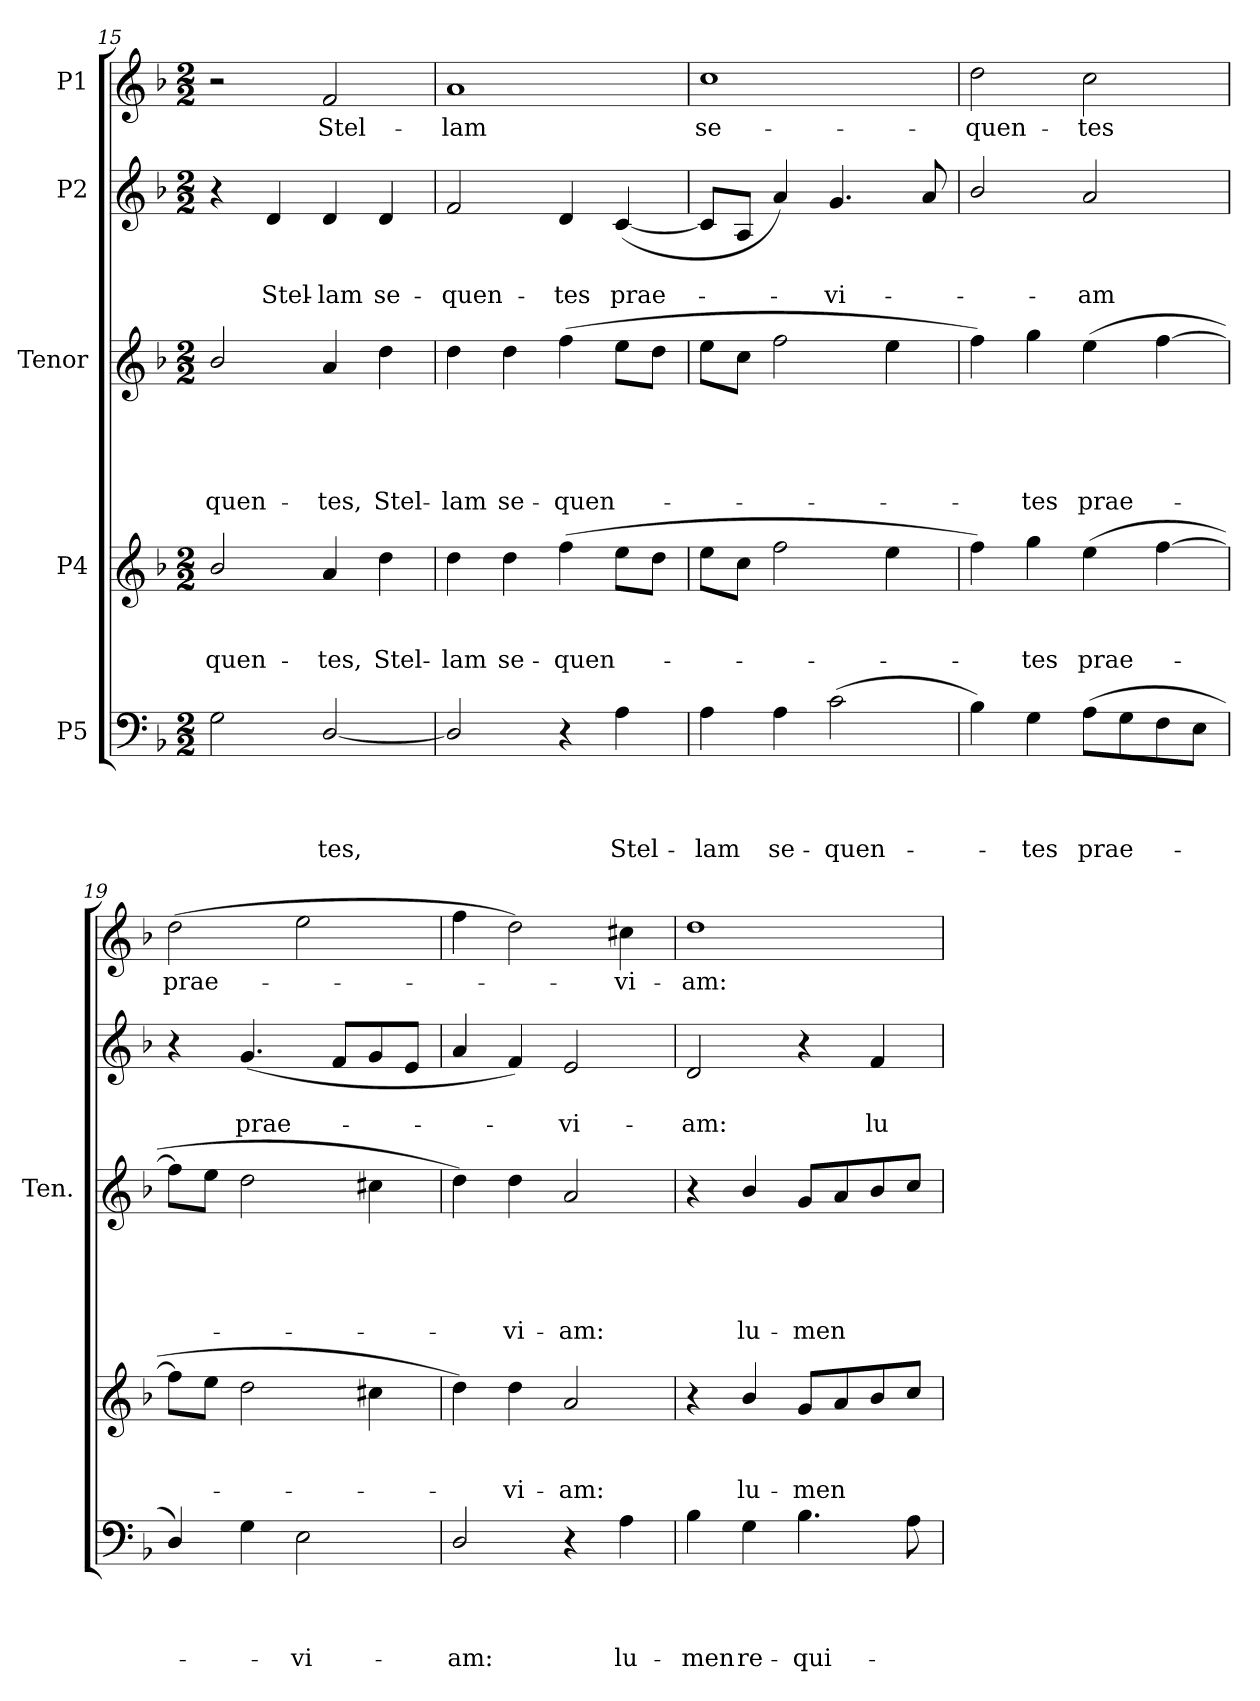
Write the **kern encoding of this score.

**kern	**text	**text	**text	**text	**kern	**text	**text	**text	**kern	**text	**text	**text	**text	**text	**kern	**text	**text	**kern	**text
*part5	*part5	*part5	*part5	*part5	*part4	*part4	*part4	*part4	*part3	*part3	*part3	*part3	*part3	*part3	*part2	*part2	*part2	*part1	*part1
*staff5	*staff5	*staff5	*staff5	*staff5	*staff4	*staff4	*staff4	*staff4	*staff3	*staff3	*staff3	*staff3	*staff3	*staff3	*staff2	*staff2	*staff2	*staff1	*staff1
*I"P5	*	*	*	*	*I"P4	*	*	*	*I"Tenor	*	*	*	*	*	*I"P2	*	*	*I"P1	*
*	*	*	*	*	*	*	*	*	*I'Ten.	*	*	*	*	*	*	*	*	*	*
*clefF4	*	*	*	*	*clefG2	*	*	*	*clefG2	*	*	*	*	*	*clefG2	*	*	*clefG2	*
*	*	*	*	*	*ITrd7c12	*	*	*	*ITrd7c12	*	*	*	*	*	*	*	*	*	*
*k[b-]	*	*	*	*	*k[b-]	*	*	*	*k[b-]	*	*	*	*	*	*k[b-]	*	*	*k[b-]	*
*F:	*	*	*	*	*F:	*	*	*	*F:	*	*	*	*	*	*F:	*	*	*F:	*
*M2/2	*	*	*	*	*M2/2	*	*	*	*M2/2	*	*	*	*	*	*M2/2	*	*	*M2/2	*
=15	=15	=15	=15	=15	=15	=15	=15	=15	=15	=15	=15	=15	=15	=15	=15	=15	=15	=15	=15
!	!	!	!	!	!	!	!	!LO:LY:b	!	!	!	!	!	!LO:LY:b	!	!	!	!	!
2G\	.	.	.	.	2B-/	.	.	-quen-	2B-/	.	.	.	.	-quen-	4r	.	.	2r	.
!	!	!	!	!	!	!	!	!	!	!	!	!	!	!	!	!	!LO:LY:b	!	!
.	.	.	.	.	.	.	.	.	.	.	.	.	.	.	4d/	.	Stel-	.	.
!	!	!	!	!LO:LY:b	!	!	!	!LO:LY:b	!	!	!	!	!	!LO:LY:b	!	!	!LO:LY:b	!	!LO:LY:b
[<2D/	.	.	.	-tes,	4A/	.	.	-tes,	4A/	.	.	.	.	-tes,	4d/	.	-lam	2f/	Stel-
!	!	!	!	!	!	!	!	!LO:LY:b	!	!	!	!	!	!LO:LY:b	!	!	!LO:LY:b	!	!
.	.	.	.	.	4d\	.	.	Stel-	4d\	.	.	.	.	Stel-	4d/	.	se-	.	.
!!LO:LB:g=z
=16	=16	=16	=16	=16	=16	=16	=16	=16	=16	=16	=16	=16	=16	=16	=16	=16	=16	=16	=16
!	!	!	!	!	!	!	!	!LO:LY:b	!	!	!	!	!	!LO:LY:b	!	!	!LO:LY:b	!	!LO:LY:b
2D/]	.	.	.	.	4d\	.	.	-lam	4d\	.	.	.	.	-lam	2f/	.	-quen-	1a	-lam
!	!	!	!	!	!	!	!	!LO:LY:b	!	!	!	!	!	!LO:LY:b	!	!	!	!	!
.	.	.	.	.	4d\	.	.	se-	4d\	.	.	.	.	se-	.	.	.	.	.
!	!	!	!	!	!	!	!	!LO:LY:b	!	!	!	!	!	!LO:LY:b	!	!	!LO:LY:b	!	!
4r	.	.	.	.	(>4f\	.	.	-quen-	(>4f\	.	.	.	.	-quen-	4d/	.	-tes	.	.
!	!	!	!	!LO:LY:b	!	!	!	!	!	!	!	!	!	!	!	!	!LO:LY:b	!	!
4A\	.	.	.	Stel-	8e\L	.	.	.	8e\L	.	.	.	.	.	(<[<4c/	.	prae-	.	.
.	.	.	.	.	8d\J	.	.	.	8d\J	.	.	.	.	.	.	.	.	.	.
=17	=17	=17	=17	=17	=17	=17	=17	=17	=17	=17	=17	=17	=17	=17	=17	=17	=17	=17	=17
!	!	!	!	!LO:LY:b	!	!	!	!	!	!	!	!	!	!	!	!	!	!	!LO:LY:b
4A\	.	.	.	-lam	8e\L	.	.	.	8e\L	.	.	.	.	.	8c/L]	.	.	1cc	se-
.	.	.	.	.	8c\J	.	.	.	8c\J	.	.	.	.	.	8A/J	.	.	.	.
!	!	!	!	!LO:LY:b	!	!	!	!	!	!	!	!	!	!	!	!	!	!	!
4A\	.	.	.	se-	2f\	.	.	.	2f\	.	.	.	.	.	4a/)	.	.	.	.
!	!	!	!	!LO:LY:b	!	!	!	!	!	!	!	!	!	!	!	!	!LO:LY:b	!	!
(>2c\	.	.	.	-quen-	.	.	.	.	.	.	.	.	.	.	4.g/	.	-vi-	.	.
.	.	.	.	.	4e\	.	.	.	4e\	.	.	.	.	.	.	.	.	.	.
.	.	.	.	.	.	.	.	.	.	.	.	.	.	.	8a/	.	.	.	.
=18	=18	=18	=18	=18	=18	=18	=18	=18	=18	=18	=18	=18	=18	=18	=18	=18	=18	=18	=18
!	!	!	!	!	!	!	!	!	!	!	!	!	!	!	!	!	!	!	!LO:LY:b
4B-\)	.	.	.	.	4f\)	.	.	.	4f\)	.	.	.	.	.	2b-/	.	.	2dd\	-quen-
!	!	!	!	!LO:LY:b	!	!	!	!LO:LY:b	!	!	!	!	!	!LO:LY:b	!	!	!	!	!
4G\	.	.	.	-tes	4g\	.	.	-tes	4g\	.	.	.	.	-tes	.	.	.	.	.
!	!	!	!	!LO:LY:b	!	!	!	!LO:LY:b	!	!	!	!	!	!LO:LY:b	!	!	!LO:LY:b	!	!LO:LY:b
(>8A\L	.	.	.	prae-	(>4e\	.	.	prae-	(>4e\	.	.	.	.	prae-	2a/	.	-am	2cc\	-tes
8G\	.	.	.	.	.	.	.	.	.	.	.	.	.	.	.	.	.	.	.
8F\	.	.	.	.	[>4f\	.	.	.	[>4f\	.	.	.	.	.	.	.	.	.	.
8E\J	.	.	.	.	.	.	.	.	.	.	.	.	.	.	.	.	.	.	.
=19	=19	=19	=19	=19	=19	=19	=19	=19	=19	=19	=19	=19	=19	=19	=19	=19	=19	=19	=19
!	!	!	!	!	!	!	!	!	!	!	!	!	!	!	!	!	!	!	!LO:LY:b
4D/)	.	.	.	.	8f\L]	.	.	.	8f\L]	.	.	.	.	.	4r	.	.	(>2dd\	prae-
.	.	.	.	.	8e\J	.	.	.	8e\J	.	.	.	.	.	.	.	.	.	.
!	!	!	!	!	!	!	!	!	!	!	!	!	!	!	!	!	!LO:LY:b	!	!
4G\	.	.	.	.	2d\	.	.	.	2d\	.	.	.	.	.	(<4.g/	.	prae-	.	.
!	!	!	!	!LO:LY:b	!	!	!	!	!	!	!	!	!	!	!	!	!	!	!
2E\	.	.	.	-vi-	.	.	.	.	.	.	.	.	.	.	.	.	.	2ee\	.
.	.	.	.	.	.	.	.	.	.	.	.	.	.	.	8f/L	.	.	.	.
.	.	.	.	.	4c#X\	.	.	.	4c#X\	.	.	.	.	.	8g/	.	.	.	.
.	.	.	.	.	.	.	.	.	.	.	.	.	.	.	8e/J	.	.	.	.
=20	=20	=20	=20	=20	=20	=20	=20	=20	=20	=20	=20	=20	=20	=20	=20	=20	=20	=20	=20
!	!	!	!	!LO:LY:b	!	!	!	!	!	!	!	!	!	!	!	!	!	!	!
2D/	.	.	.	-am:	4d\)	.	.	.	4d\)	.	.	.	.	.	4a/	.	.	4ff\	.
!	!	!	!	!	!	!	!	!LO:LY:b	!	!	!	!	!	!LO:LY:b	!	!	!	!	!
.	.	.	.	.	4d\	.	.	-vi-	4d\	.	.	.	.	-vi-	4f/)	.	.	2dd\)	.
!	!	!	!	!	!	!	!	!LO:LY:b	!	!	!	!	!	!LO:LY:b	!	!	!LO:LY:b	!	!
4r	.	.	.	.	2A/	.	.	-am:	2A/	.	.	.	.	-am:	2e/	.	-vi-	.	.
!	!	!	!	!LO:LY:b	!	!	!	!	!	!	!	!	!	!	!	!	!	!	!LO:LY:b
4A\	.	.	.	lu-	.	.	.	.	.	.	.	.	.	.	.	.	.	4cc#X\	-vi-
!!LO:PB:g=z
=21	=21	=21	=21	=21	=21	=21	=21	=21	=21	=21	=21	=21	=21	=21	=21	=21	=21	=21	=21
!	!	!	!	!LO:LY:b	!	!	!	!	!	!	!	!	!	!	!	!	!LO:LY:b	!	!LO:LY:b
4B-\	.	.	.	-men	4r	.	.	.	4r	.	.	.	.	.	2d/	.	-am:	1dd	-am:
!	!	!	!	!LO:LY:b	!	!	!	!LO:LY:b	!	!	!	!	!	!LO:LY:b	!	!	!	!	!
4G\	.	.	.	re-	4B-/	.	.	lu-	4B-/	.	.	.	.	lu-	.	.	.	.	.
!	!	!	!	!LO:LY:b	!	!	!	!LO:LY:b	!	!	!	!	!	!LO:LY:b	!	!	!	!	!
4.B-\	.	.	.	-qui-	8G/L	.	.	-men	8G/L	.	.	.	.	-men	4r	.	.	.	.
.	.	.	.	.	8A/	.	.	.	8A/	.	.	.	.	.	.	.	.	.	.
!	!	!	!	!	!	!	!	!	!	!	!	!	!	!	!	!	!LO:LY:b	!	!
.	.	.	.	.	8B-/	.	.	.	8B-/	.	.	.	.	.	4f/	.	lu-	.	.
8A\	.	.	.	.	8c/J	.	.	.	8c/J	.	.	.	.	.	.	.	.	.	.
=	=	=	=	=	=	=	=	=	=	=	=	=	=	=	=	=	=	=	=
*-	*-	*-	*-	*-	*-	*-	*-	*-	*-	*-	*-	*-	*-	*-	*-	*-	*-	*-	*-
